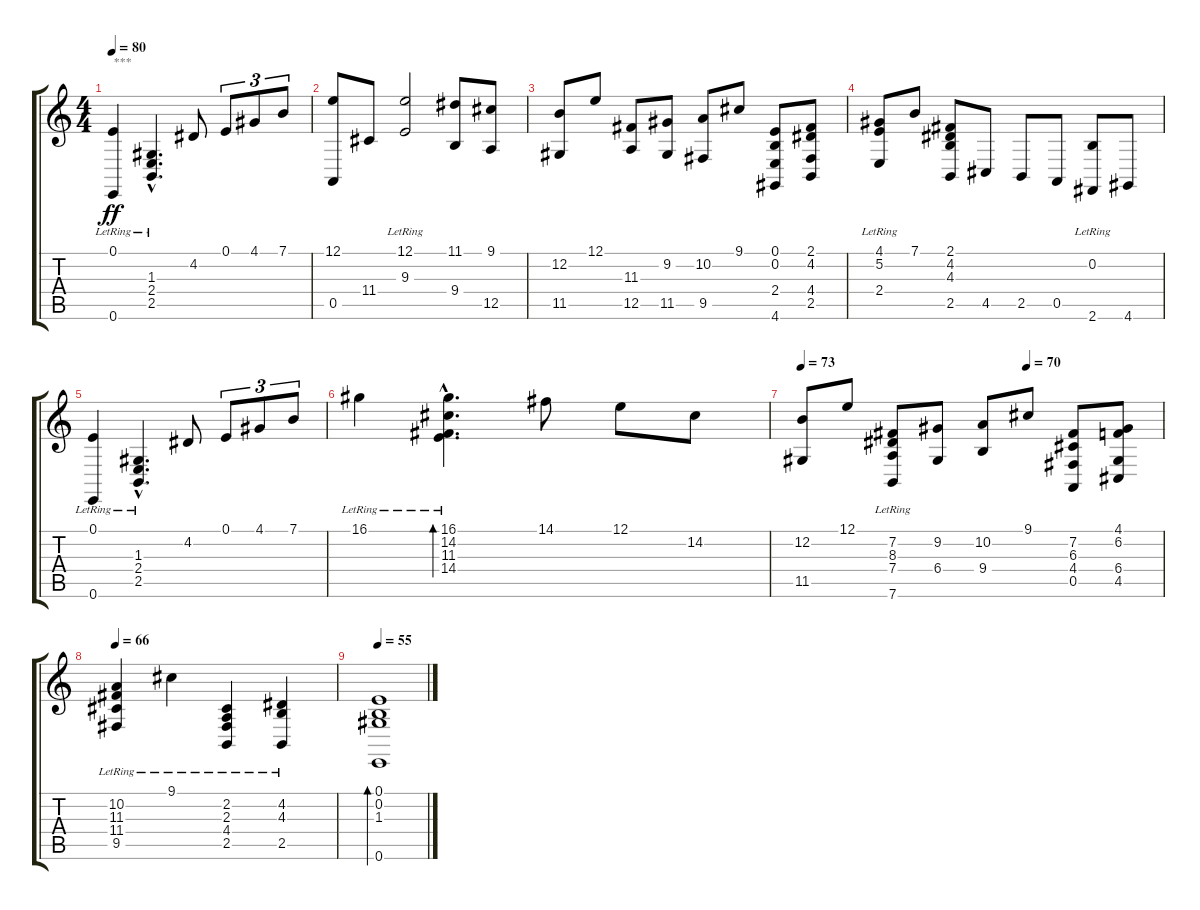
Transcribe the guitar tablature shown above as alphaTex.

\track "" {instrument stringensemble2}
\staff {score tabs}
\tuning (E4 B3 G3 D3 A2 E2) {hide}
\ts (4 4)
\tempo 80
\clef g2
\ks c
(0.1 0.6{lr}).4{txt "***" dy ff} (1.3{hac} 2.4{hac} 2.5{hac lr}).4{d} 4.2.8 0.1.8{tu (3 2)} 4.1.8{tu (3 2)} 7.1.8{tu (3 2)} |
(12.1 0.5).8 11.4.8 (12.1{lr} 9.3{lr}).2 (11.1 9.4).8 (9.1 12.5).8 |
(12.2 11.5).8 12.1.8 (11.3 12.5).8 (9.2 11.5).8 (10.2 9.5).8 9.1.8 (0.1 0.2 2.4 4.6).8 (2.1 4.2 4.4 2.5).8 |
(4.1 5.2 2.4{lr}).8 7.1.8 (2.1 4.2 4.3 2.5).8 4.5.8 2.5.8 0.5.8 (0.2 2.6{lr}).8 4.6.8 |
(0.1 0.6{lr}).4 (1.3{hac} 2.4{hac} 2.5{hac lr}).4{d} 4.2.8 0.1.8{tu (3 2)} 4.1.8{tu (3 2)} 7.1.8{tu (3 2)} |
16.1{lr}.4 (16.1{hac lr} 14.2{hac lr} 11.3{hac lr} 14.4{hac lr}).4{d bd 120} 14.1.8 12.1.8 14.2.8 |
\tempo 73
\tempo (70 0.625)
(12.2 11.5).8 12.1.8 (7.2 8.3 7.4 7.6{lr}).8 (9.2 6.4).8 (10.2 9.4).8 9.1.8 (7.2 6.3 4.4 0.5).8 (4.1 6.2 6.4 4.5).8 |
\tempo 66
(10.2{lr} 11.3{lr} 11.4{lr} 9.5{lr}).4 9.1{lr}.4 (2.2{lr} 2.3{lr} 4.4{lr} 2.5{lr}).4 (4.2 4.3 2.5{lr}).4 |
\tempo 55
(0.1 0.2 1.3 0.6).1{bd 480}
